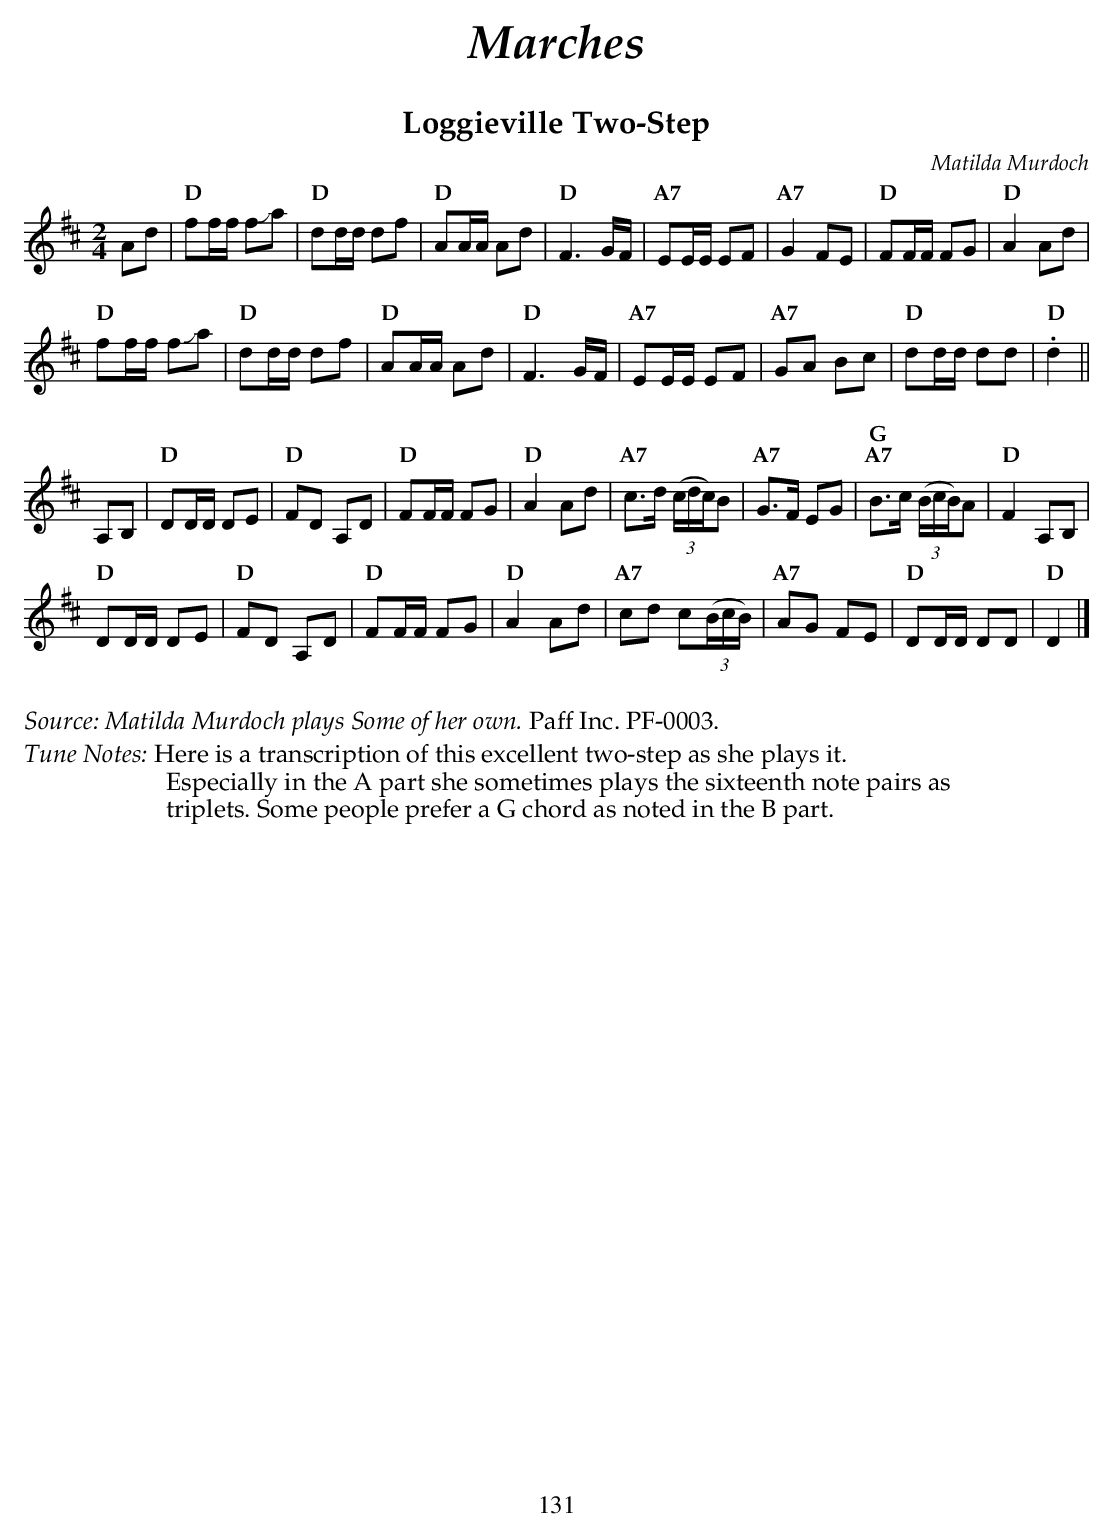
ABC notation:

X:1
T:Loggieville Two-Step
C:Matilda Murdoch
U:s = !slide!
U:t = !trill!
M:2/4
L:1/16
K:D
A2d2 |\
"D" f2ff f2sa2 | "D" d2dd d2f2  | "D" A2AA A2d2 | "D" F6 GF   |\
"A7" E2EE E2F2 | "A7" G4 F2E2   | "D" F2FF F2G2 | "D" A4 A2d2 |
"D" f2ff f2sa2 | "D" d2dd d2f2  |"D" A2AA A2d2  | "D" F6 GF   |\
"A7" E2EE E2F2 | "A7" G2A2 B2c2 |"D" d2dd  d2d2 | "D" .d4     ||
A,2B,2 |\
"D" D2DD D2E2 | "D" F2D2 A,2D2 |"D" F2FF F2G2 | "D" A4 A2d2 |\
"A7" c2>d2 ((3cdc)B2 | "A7" G2>F2 E2G2 |"G;A7" B2>c2 ((3BcB)A2 |"D" F4 A,2B,2 |
"D" D2DD D2E2 |"D" F2D2 A,2D2 | "D" F2FF F2G2 |"D" A4 A2d2 |\
"A7" c2d2   c2((3BcB) | "A7" A2G2 F2E2 | "D" D2DD D2D2 | "D" D4 |]
